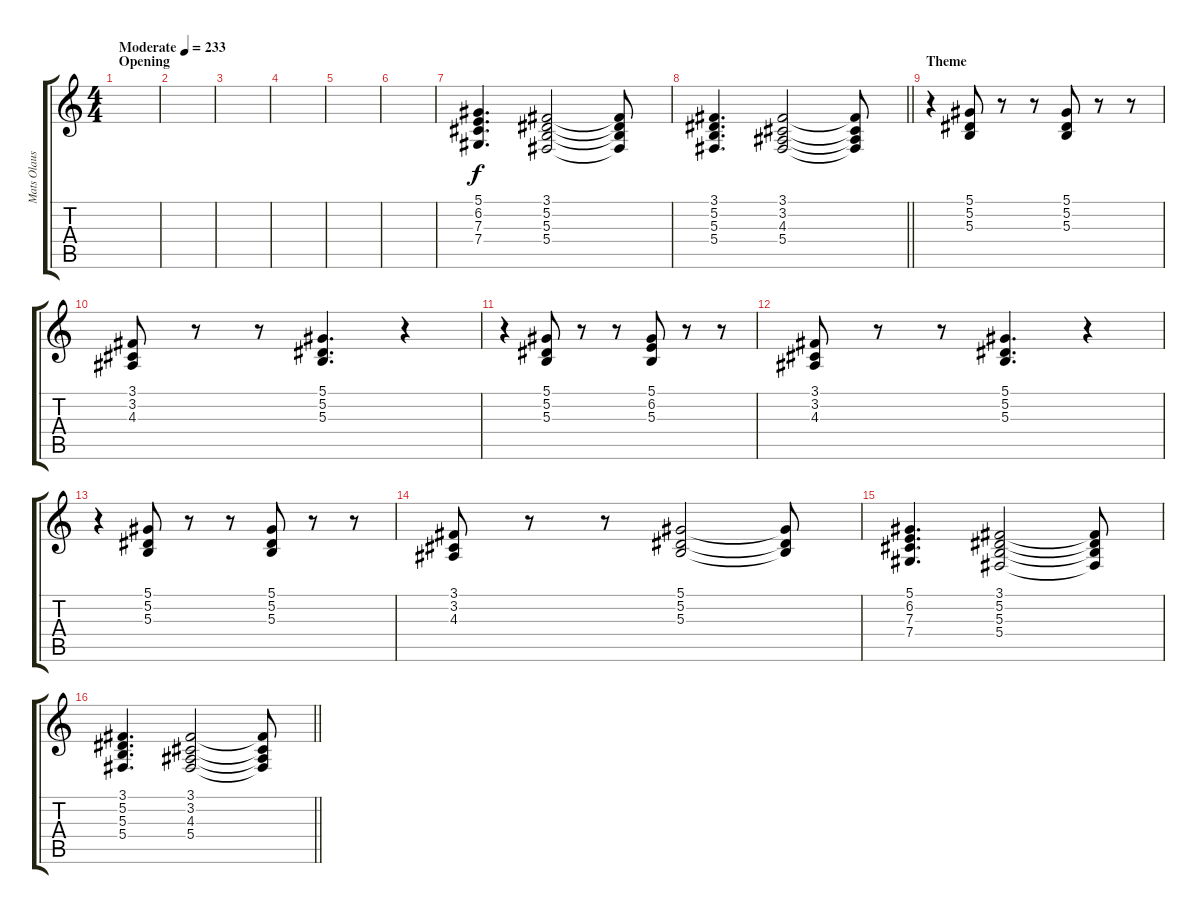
\track ("Mats Olausson" "Mats Olaus") {instrument stringensemble1}
\staff {score tabs}
\tuning (Eb4 Bb3 Gb3 Db3 Ab2 Eb2) {hide}
\ts (4 4)
\section ("" "Opening")
\tempo (233 "Moderate")
\clef g2
\ks c
|
|
|
|
|
|
(5.1 6.2 7.3 7.4).4{d} (3.1 5.2 5.3 5.4).2 (3.1{t} 5.2{t} 5.3{t} 5.4{t}).8 |
\barLineRight lightlight
(3.1 5.2 5.3 5.4).4{d} (3.1 3.2 4.3 5.4).2 (3.1{t} 3.2{t} 4.3{t} 5.4{t}).8 |
\section ("" "Theme")
r.4 (5.1 5.2 5.3).8 r.8 r.8 (5.1 5.2 5.3).8 r.8 r.8 |
(3.1 3.2 4.3).8 r.8 r.8 (5.1 5.2 5.3).4{d} r.4 |
r.4 (5.1 5.2 5.3).8 r.8 r.8 (5.1 6.2 5.3).8 r.8 r.8 |
(3.1 3.2 4.3).8 r.8 r.8 (5.1 5.2 5.3).4{d} r.4 |
r.4 (5.1 5.2 5.3).8 r.8 r.8 (5.1 5.2 5.3).8 r.8 r.8 |
(3.1 3.2 4.3).8 r.8 r.8 (5.1 5.2 5.3).2 (5.1{t} 5.2{t} 5.3{t}).8 |
(5.1 6.2 7.3 7.4).4{d} (3.1 5.2 5.3 5.4).2 (3.1{t} 5.2{t} 5.3{t} 5.4{t}).8 |
\barLineRight lightlight
(3.1 5.2 5.3 5.4).4{d} (3.1 3.2 4.3 5.4).2 (3.1{t} 3.2{t} 4.3{t} 5.4{t}).8
